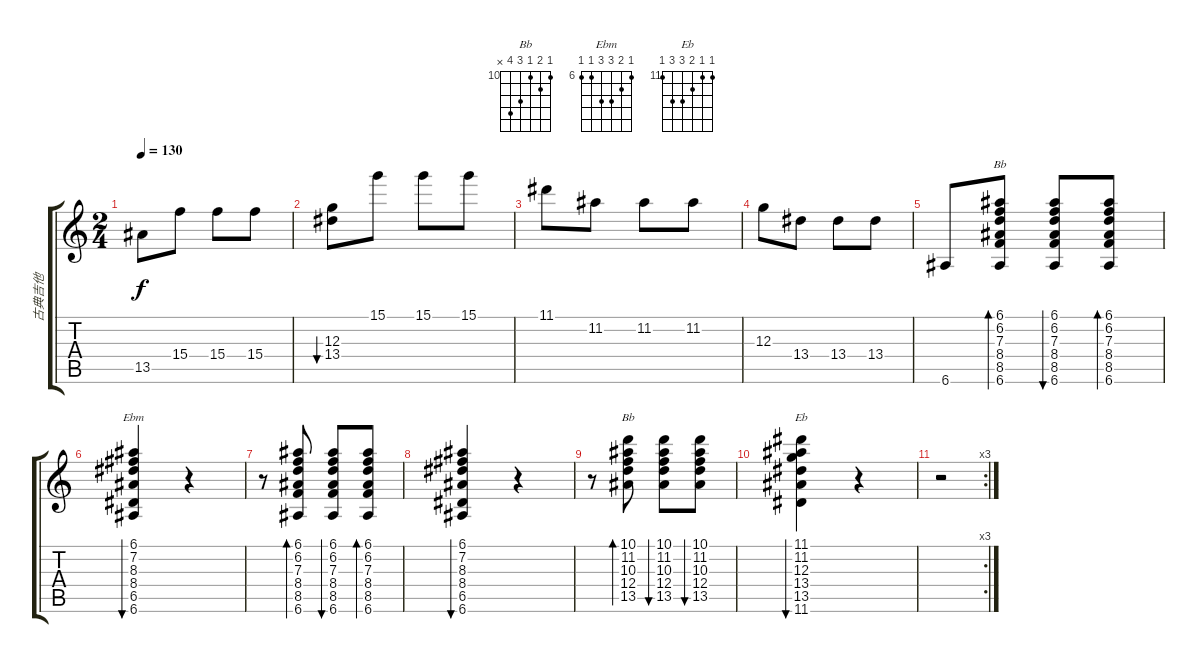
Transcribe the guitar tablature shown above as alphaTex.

\track ("古典吉他" "古典吉他") {instrument acousticguitarnylon}
\staff {score tabs}
\tuning (E4 B3 G3 D3 A2 E2) {hide}
\chord ("Bb" 6 6 7 8 8 6) {firstfret 6}
\chord ("Ebm" 6 7 8 8 6 6) {firstfret 6}
\chord ("Bb" 10 11 10 12 13 x) {firstfret 10}
\chord ("Eb" 11 11 12 13 13 11) {firstfret 11}
\ts (2 4)
\tempo 130
\clef g2
\ks c
13.5.8{dy f} 15.4.8 15.4.8 15.4.8 |
(12.3 13.4).8{bu 120} 15.1.8 15.1.8 15.1.8 |
11.1.8 11.2.8 11.2.8 11.2.8 |
12.3.8 13.4.8 13.4.8 13.4.8 |
6.6.8 (6.1 6.2 7.3 8.4 8.5 6.6).8{bd 120 ch "Bb"} (6.1 6.2 7.3 8.4 8.5 6.6).8{bu 120} (6.1 6.2 7.3 8.4 8.5 6.6).8{bd 120} |
(6.1 7.2 8.3 8.4 6.5 6.6).4{bu 120 ch "Ebm"} r.4 |
r.8 (6.1 6.2 7.3 8.4 8.5 6.6).8{bd 120} (6.1 6.2 7.3 8.4 8.5 6.6).8{bu 120} (6.1 6.2 7.3 8.4 8.5 6.6).8{bd 120} |
(6.1 7.2 8.3 8.4 6.5 6.6).4{bu 120} r.4 |
r.8 (10.1 11.2 10.3 12.4 13.5).8{bd 120 ch "Bb"} (10.1 11.2 10.3 12.4 13.5).8{bu 120} (10.1 11.2 10.3 12.4 13.5).8{bu 120} |
(11.1 11.2 12.3 13.4 13.5 11.6).4{bu 120 ch "Eb"} r.4 |
\rc 3
r.2
